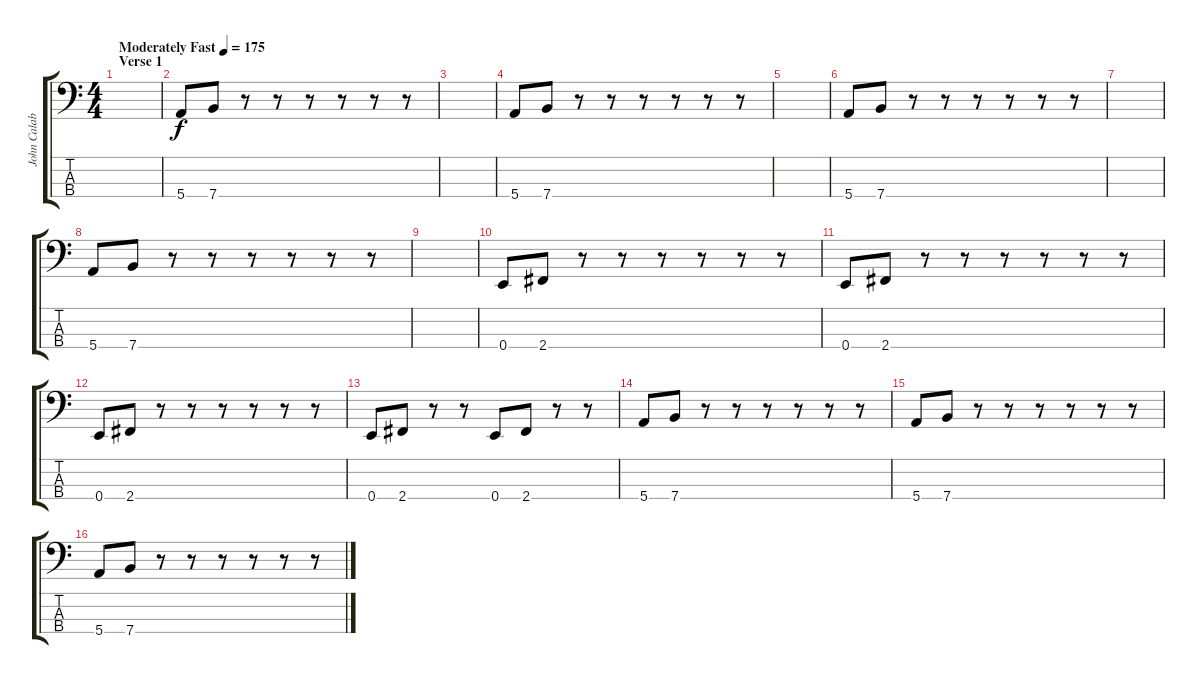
\track ("John Calabrese" "John Calab") {instrument electricbassfinger}
\staff {score tabs}
\tuning (G2 D2 A1 E1) {hide}
\ts (4 4)
\section ("" "Verse 1")
\tempo (175 "Moderately Fast")
\clef f4
\ks c
|
5.4.8 7.4.8 r.8 r.8 r.8 r.8 r.8 r.8 |
|
5.4.8 7.4.8 r.8 r.8 r.8 r.8 r.8 r.8 |
|
5.4.8 7.4.8 r.8 r.8 r.8 r.8 r.8 r.8 |
|
5.4.8 7.4.8 r.8 r.8 r.8 r.8 r.8 r.8 |
|
0.4.8 2.4.8 r.8 r.8 r.8 r.8 r.8 r.8 |
0.4.8 2.4.8 r.8 r.8 r.8 r.8 r.8 r.8 |
0.4.8 2.4.8 r.8 r.8 r.8 r.8 r.8 r.8 |
0.4.8 2.4.8 r.8 r.8 0.4.8 2.4.8 r.8 r.8 |
5.4.8 7.4.8 r.8 r.8 r.8 r.8 r.8 r.8 |
5.4.8 7.4.8 r.8 r.8 r.8 r.8 r.8 r.8 |
5.4.8 7.4.8 r.8 r.8 r.8 r.8 r.8 r.8
